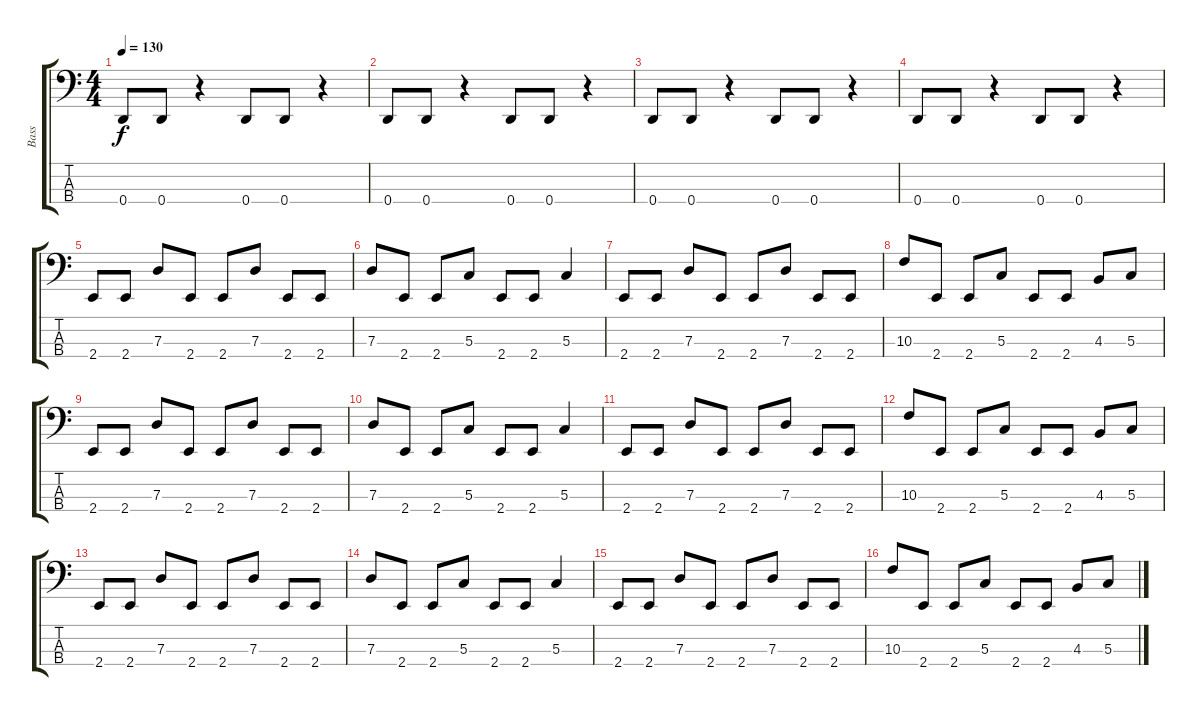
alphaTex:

\track ("Bass" "Bass") {instrument electricbasspick}
\staff {score tabs}
\tuning (F2 C2 G1 D1) {hide}
\ts (4 4)
\tempo 130
\clef f4
\ks c
0.4.8{dy f} 0.4.8 r.4 0.4.8 0.4.8 r.4 |
0.4.8 0.4.8 r.4 0.4.8 0.4.8 r.4 |
0.4.8 0.4.8 r.4 0.4.8 0.4.8 r.4 |
0.4.8 0.4.8 r.4 0.4.8 0.4.8 r.4 |
2.4.8 2.4.8 7.3.8 2.4.8 2.4.8 7.3.8 2.4.8 2.4.8 |
7.3.8 2.4.8 2.4.8 5.3.8 2.4.8 2.4.8 5.3.4 |
2.4.8 2.4.8 7.3.8 2.4.8 2.4.8 7.3.8 2.4.8 2.4.8 |
10.3.8 2.4.8 2.4.8 5.3.8 2.4.8 2.4.8 4.3.8 5.3.8 |
2.4.8 2.4.8 7.3.8 2.4.8 2.4.8 7.3.8 2.4.8 2.4.8 |
7.3.8 2.4.8 2.4.8 5.3.8 2.4.8 2.4.8 5.3.4 |
2.4.8 2.4.8 7.3.8 2.4.8 2.4.8 7.3.8 2.4.8 2.4.8 |
10.3.8 2.4.8 2.4.8 5.3.8 2.4.8 2.4.8 4.3.8 5.3.8 |
2.4.8 2.4.8 7.3.8 2.4.8 2.4.8 7.3.8 2.4.8 2.4.8 |
7.3.8 2.4.8 2.4.8 5.3.8 2.4.8 2.4.8 5.3.4 |
2.4.8 2.4.8 7.3.8 2.4.8 2.4.8 7.3.8 2.4.8 2.4.8 |
10.3.8 2.4.8 2.4.8 5.3.8 2.4.8 2.4.8 4.3.8 5.3.8
